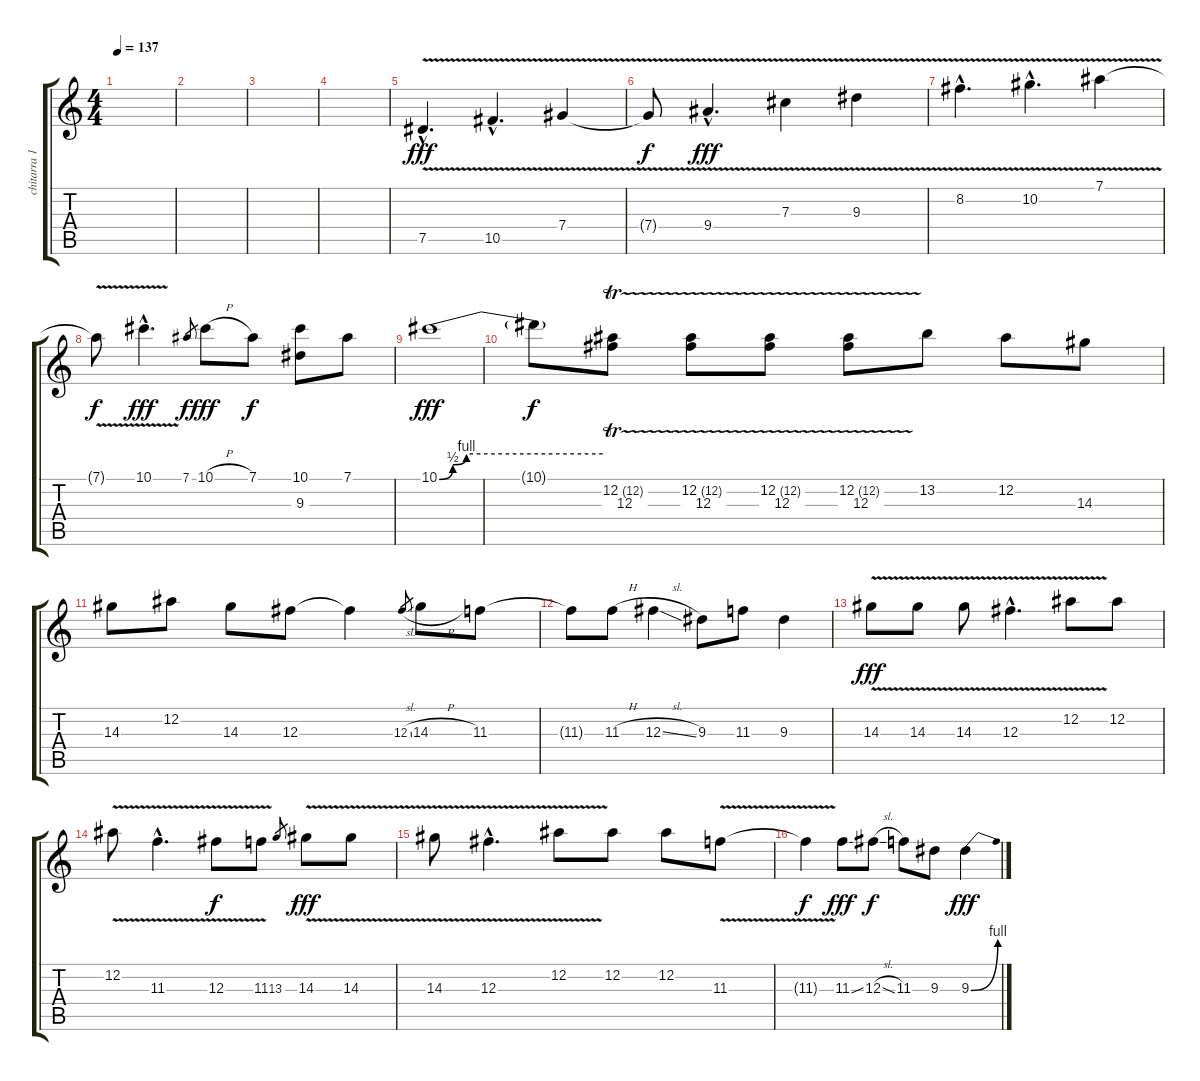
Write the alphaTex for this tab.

\track ("chitarra 1" "chitarra 1") {instrument electricguitarmuted}
\staff {score tabs}
\tuning (Eb4 Bb3 Gb3 Db3 Ab2 Eb2) {hide}
\ts (4 4)
\tempo 137
\clef g2
\ks c
|
|
|
|
7.5{v hac}.4{d dy fff volume 16 balance 0 instrument overdrivenguitar} 10.5{v hac}.4{d} 7.4{v}.4 |
7.4{t}.8{dy f} 9.4{v hac}.4{d dy fff} 7.3{v}.4 9.3{v}.4 |
8.2{v hac}.4{d} 10.2{v hac}.4{d} 7.1{v}.4 |
7.1{t}.8{dy f} 10.1{v hac}.4{d dy fff} 7.1.8{gr dy f} 10.1{h}.8{dy fff} 7.1.8{dy f} (10.1 9.3).8 7.1.8 |
10.1{be (custom 0 0 5 2 10 4 60 4)}.1{dy fff} |
10.1{t}.8{dy f} (12.2{tr (12 16)} 12.3).8 (12.2{tr (12 16)} 12.3).8 (12.2{tr (12 16)} 12.3).8 (12.2{tr (12 16)} 12.3).8 13.2.8 12.2.8 14.3.8 |
14.3.8 12.2.8 14.3.8 12.3.8 12.3{t}.4 12.3{sl}.8{gr} 14.3{h}.8 11.3.8 |
11.3{t}.8 11.3{h}.8 12.3{sl}.4 9.3.8 11.3.8 9.3.4 |
14.3{v}.8{dy fff} 14.3{v}.8 14.3{v}.8 12.3{v hac}.4{d} 12.2{v}.8 12.2.8 |
12.2{v}.8 11.3{v hac}.4{d} 12.3{v}.8{dy f} 11.3{v}.8 13.3.8{gr} 14.3{v}.8{dy fff} 14.3{v}.8 |
14.3{v}.8 12.3{v hac}.4{d} 12.2{v}.8 12.2.8 12.2.8 11.3{v}.8 |
11.3{t}.4{dy f} 11.3{ss}.8{dy fff} 12.3{sl}.8{dy f} 11.3.8 9.3.8 9.3{be (bend 0 0 60 4)}.4{dy fff}
